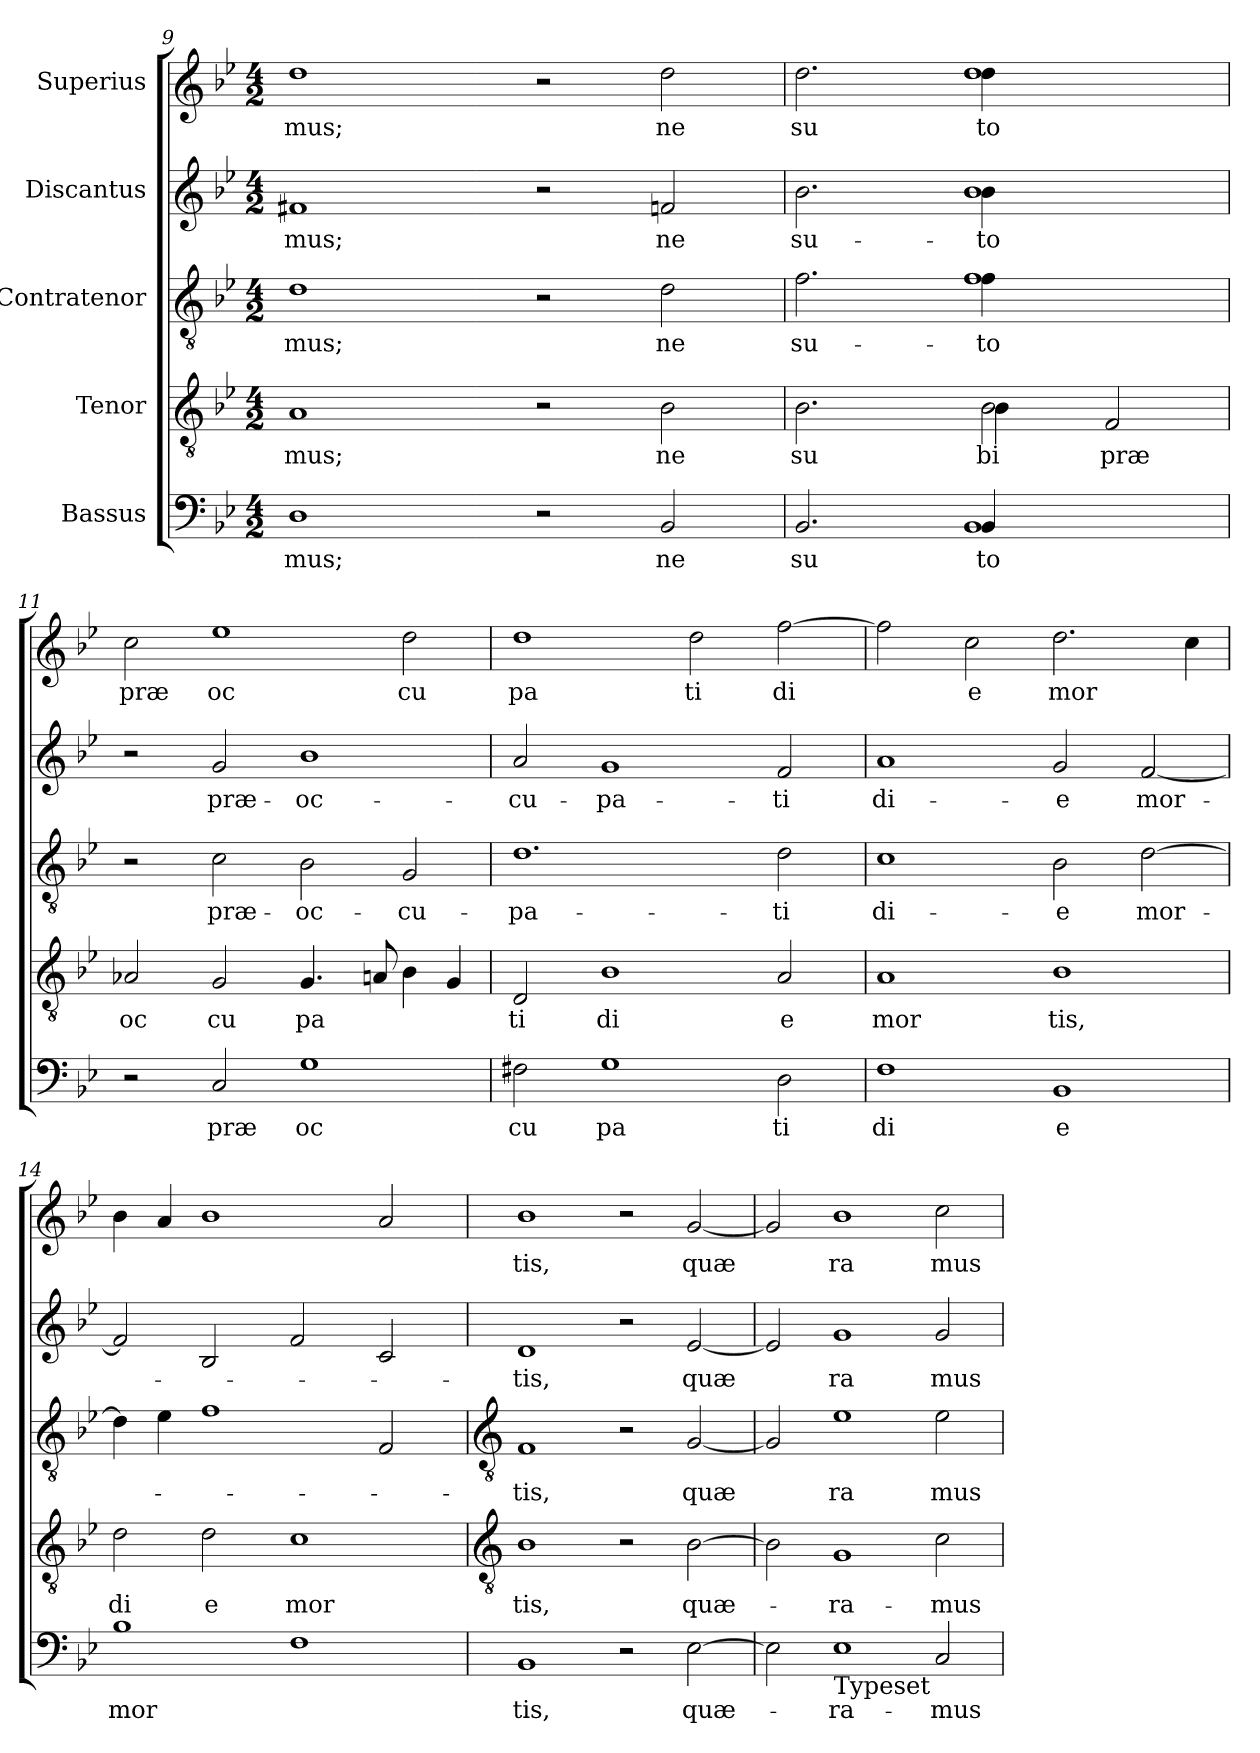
**kern	**text	**kern	**text	**kern	**text	**kern	**text	**kern	**text
*part5	*part5	*part4	*part4	*part3	*part3	*part2	*part2	*part1	*part1
*staff5	*staff5	*staff4	*staff4	*staff3	*staff3	*staff2	*staff2	*staff1	*staff1
*I"Bassus	*	*I"Tenor	*	*I"Contratenor	*	*I"Discantus	*	*I"Superius	*
*clefF4	*	*clefGv2	*	*clefGv2	*	*clefG2	*	*clefG2	*
*k[b-e-]	*	*k[b-e-]	*	*k[b-e-]	*	*k[b-e-]	*	*k[b-e-]	*
*B-:	*	*B-:	*	*B-:	*	*B-:	*	*B-:	*
*M4/2	*	*M4/2	*	*M4/2	*	*M4/2	*	*M4/2	*
=9	=9	=9	=9	=9	=9	=9	=9	=9	=9
!	!LO:LY:b	!	!LO:LY:b	!	!LO:LY:b	!	!LO:LY:b	!	!LO:LY:b
*^	*	*^	*	*^	*	*^	*	*^	*
1D/	4ryy	mus;	1A/	4ryy	mus;	1d/	4ryy	-mus;	1f#X/	4ryy	-mus;	1dd/	4ryy	mus;
.	4ryy	.	.	4ryy	.	.	4ryy	.	.	4ryy	.	.	4ryy	.
.	4ryy	.	.	4ryy	.	.	4ryy	.	.	4ryy	.	.	4ryy	.
.	4ryy	.	.	4ryy	.	.	4ryy	.	.	4ryy	.	.	4ryy	.
2r	4ryy	.	2r	4ryy	.	2r	4ryy	.	2r	4ryy	.	2r	4ryy	.
.	4ryy	.	.	4ryy	.	.	4ryy	.	.	4ryy	.	.	4ryy	.
!	!	!LO:LY:b	!	!	!LO:LY:b	!	!	!LO:LY:b	!	!	!LO:LY:b	!	!	!LO:LY:b
2BB-/	4ryy	ne	2B-\	4ryy	ne	2d\	4ryy	ne	2fn/	4ryy	ne	2dd\	4ryy	ne
.	4ryy	.	.	4ryy	.	.	4ryy	.	.	4ryy	.	.	4ryy	.
=10	=10	=10	=10	=10	=10	=10	=10	=10	=10	=10	=10	=10	=10	=10
!	!	!LO:LY:b	!	!	!LO:LY:b	!	!	!LO:LY:b	!	!	!LO:LY:b	!	!	!LO:LY:b
2.BB-/	4ryy	su	2.B-\	4ryy	su	2.f\	4ryy	su-	2.b-\	4ryy	su-	2.dd\	4ryy	su
.	4ryy	.	.	4ryy	.	.	4ryy	.	.	4ryy	.	.	4ryy	.
.	4ryy	.	.	4ryy	.	.	4ryy	.	.	4ryy	.	.	4ryy	.
!	!	!LO:LY:b	!	!	!	!	!	!	!	!	!	!	!	!
!	!	!LO:LY:b	!	!	!LO:LY:b	!	!	!	!	!	!	!	!	!
!	!	!	!	!	!LO:LY:b	!	!	!LO:LY:b	!	!	!	!	!	!
!	!	!	!	!	!	!	!	!LO:LY:b	!	!	!LO:LY:b	!	!	!
!	!	!	!	!	!	!	!	!	!	!	!LO:LY:b	!	!	!LO:LY:b
!	!	!	!	!	!	!	!	!	!	!	!	!	!	!LO:LY:b
4BB-/	1BB-\	to	2B-\	4B-\	bi	4f\	1f\	-to	4b-\	1b-\	-to	4dd\	1dd\	to
4ryy	.	.	.	4ryy	.	4ryy	.	.	4ryy	.	.	4ryy	.	.
!	!	!	!	!	!LO:LY:b	!	!	!	!	!	!	!	!	!
4ryy	.	.	2F/	4ryy	præ	4ryy	.	.	4ryy	.	.	4ryy	.	.
4ryy	.	.	.	4ryy	.	4ryy	.	.	4ryy	.	.	4ryy	.	.
=11	=11	=11	=11	=11	=11	=11	=11	=11	=11	=11	=11	=11	=11	=11
!	!	!	!	!	!LO:LY:b	!	!	!	!	!	!	!	!	!LO:LY:b
2r	4ryy	.	2A-X/	4ryy	oc	2r	4ryy	.	2r	4ryy	.	2cc\	4ryy	præ
.	4ryy	.	.	4ryy	.	.	4ryy	.	.	4ryy	.	.	4ryy	.
!	!	!LO:LY:b	!	!	!LO:LY:b	!	!	!LO:LY:b	!	!	!LO:LY:b	!	!	!LO:LY:b
2C/	4ryy	præ	2G/	4ryy	cu	2c\	4ryy	præ-	2g/	4ryy	præ-	1ee-/	4ryy	oc
.	4ryy	.	.	4ryy	.	.	4ryy	.	.	4ryy	.	.	4ryy	.
!	!	!LO:LY:b	!	!	!LO:LY:b	!	!	!LO:LY:b	!	!	!LO:LY:b	!	!	!
1G/	4ryy	oc	4.G/	4ryy	pa	2B-\	4ryy	-oc-	1b-/	4ryy	-oc-	.	4ryy	.
.	4ryy	.	.	4ryy	.	.	4ryy	.	.	4ryy	.	.	4ryy	.
.	.	.	8An/	.	.	.	.	.	.	.	.	.	.	.
!	!	!	!	!	!	!	!	!LO:LY:b	!	!	!	!	!	!LO:LY:b
.	4ryy	.	4B-\	4ryy	.	2G/	4ryy	-cu-	.	4ryy	.	2dd\	4ryy	cu
.	4ryy	.	4G/	4ryy	.	.	4ryy	.	.	4ryy	.	.	4ryy	.
=12	=12	=12	=12	=12	=12	=12	=12	=12	=12	=12	=12	=12	=12	=12
!	!	!LO:LY:b	!	!	!LO:LY:b	!	!	!LO:LY:b	!	!	!LO:LY:b	!	!	!LO:LY:b
2F#X\	4ryy	cu	2D/	4ryy	ti	1.d/	4ryy	-pa-	2a/	4ryy	-cu-	1dd/	4ryy	pa
.	4ryy	.	.	4ryy	.	.	4ryy	.	.	4ryy	.	.	4ryy	.
!	!	!LO:LY:b	!	!	!LO:LY:b	!	!	!	!	!	!LO:LY:b	!	!	!
1G/	4ryy	pa	1B-/	4ryy	di	.	4ryy	.	1g/	4ryy	-pa-	.	4ryy	.
.	4ryy	.	.	4ryy	.	.	4ryy	.	.	4ryy	.	.	4ryy	.
!	!	!	!	!	!	!	!	!	!	!	!	!	!	!LO:LY:b
.	4ryy	.	.	4ryy	.	.	4ryy	.	.	4ryy	.	2dd\	4ryy	ti
.	4ryy	.	.	4ryy	.	.	4ryy	.	.	4ryy	.	.	4ryy	.
!	!	!LO:LY:b	!	!	!LO:LY:b	!	!	!LO:LY:b	!	!	!LO:LY:b	!	!	!LO:LY:b
2D\	4ryy	ti	2A/	4ryy	e	2d\	4ryy	-ti	2f/	4ryy	-ti	[2ff\	4ryy	di
.	4ryy	.	.	4ryy	.	.	4ryy	.	.	4ryy	.	.	4ryy	.
=13	=13	=13	=13	=13	=13	=13	=13	=13	=13	=13	=13	=13	=13	=13
!	!	!LO:LY:b	!	!	!LO:LY:b	!	!	!LO:LY:b	!	!	!LO:LY:b	!	!	!
1F/	4ryy	di	1A/	4ryy	mor	1c/	4ryy	di-	1a/	4ryy	di-	2ff\]	4ryy	.
.	4ryy	.	.	4ryy	.	.	4ryy	.	.	4ryy	.	.	4ryy	.
!	!	!	!	!	!	!	!	!	!	!	!	!	!	!LO:LY:b
.	4ryy	.	.	4ryy	.	.	4ryy	.	.	4ryy	.	2cc\	4ryy	e
.	4ryy	.	.	4ryy	.	.	4ryy	.	.	4ryy	.	.	4ryy	.
!	!	!LO:LY:b	!	!	!LO:LY:b	!	!	!LO:LY:b	!	!	!LO:LY:b	!	!	!LO:LY:b
1BB-/	4ryy	e	1B-/	4ryy	tis,	2B-\	4ryy	-e	2g/	4ryy	-e	2.dd\	4ryy	mor
.	4ryy	.	.	4ryy	.	.	4ryy	.	.	4ryy	.	.	4ryy	.
!	!	!	!	!	!	!	!	!LO:LY:b	!	!	!LO:LY:b	!	!	!
.	4ryy	.	.	4ryy	.	[2d\	4ryy	mor-	[2f/	4ryy	mor-	.	4ryy	.
.	4ryy	.	.	4ryy	.	.	4ryy	.	.	4ryy	.	4cc\	4ryy	.
=14	=14	=14	=14	=14	=14	=14	=14	=14	=14	=14	=14	=14	=14	=14
!	!	!LO:LY:b	!	!	!LO:LY:b	!	!	!	!	!	!	!	!	!
1B-/	4ryy	mor	2d\	4ryy	di	4d\]	4ryy	.	2f/]	4ryy	.	4b-\	4ryy	.
.	4ryy	.	.	4ryy	.	4e-\	4ryy	.	.	4ryy	.	4a/	4ryy	.
!	!	!	!	!	!LO:LY:b	!	!	!	!	!	!	!	!	!
.	4ryy	.	2d\	4ryy	e	1f/	4ryy	.	2B-/	4ryy	.	1b-/	4ryy	.
.	4ryy	.	.	4ryy	.	.	4ryy	.	.	4ryy	.	.	4ryy	.
!	!	!	!	!	!LO:LY:b	!	!	!	!	!	!	!	!	!
1F/	4ryy	.	1c/	4ryy	mor	.	4ryy	.	2f/	4ryy	.	.	4ryy	.
.	4ryy	.	.	4ryy	.	.	4ryy	.	.	4ryy	.	.	4ryy	.
.	4ryy	.	.	4ryy	.	2F/	4ryy	.	2c/	4ryy	.	2a/	4ryy	.
.	4ryy	.	.	4ryy	.	.	4ryy	.	.	4ryy	.	.	4ryy	.
*v	*v	*	*	*	*	*v	*v	*	*v	*v	*	*v	*v	*
*	*	*v	*v	*	*	*	*	*	*	*
!!LO:LB:g=z
=15	=15	=15	=15	=15	=15	=15	=15	=15	=15
*	*	*clefGv2	*	*clefGv2	*	*	*	*	*
*^	*	*^	*	*^	*	*^	*	*^	*
!	!	!LO:LY:b	!	!	!LO:LY:b	!	!	!LO:LY:b	!	!	!LO:LY:b	!	!	!LO:LY:b
*v	*v	*	*	*	*	*v	*v	*	*v	*v	*	*v	*v	*
*	*	*v	*v	*	*	*	*	*	*	*
1BB-	tis,	1B-	tis,	1F	-tis,	1d	-tis,	1b-	tis,
2r	.	2r	.	2r	.	2r	.	2r	.
!	!LO:LY:b	!	!LO:LY:b	!	!LO:LY:b	!	!LO:LY:b	!	!LO:LY:b
[2E-\	quæ-	[2B-\	quæ-	[2G/	quæ	[2e-/	quæ	[2g/	quæ
=16	=16	=16	=16	=16	=16	=16	=16	=16	=16
2E-\]	.	2B-\]	.	2G/]	.	2e-/]	.	2g/]	.
!LO:TX:b:t=Typeset	!	!	!	!	!	!	!	!	!
!	!LO:LY:b	!	!LO:LY:b	!	!LO:LY:b	!	!LO:LY:b	!	!LO:LY:b
1E-	-ra-	1G	-ra-	1e-	ra	1g	ra	1b-	ra
!	!LO:LY:b	!	!LO:LY:b	!	!LO:LY:b	!	!LO:LY:b	!	!LO:LY:b
2C/	-mus	2c\	-mus	2e-\	mus	2g/	mus	2cc\	mus
=	=	=	=	=	=	=	=	=	=
*-	*-	*-	*-	*-	*-	*-	*-	*-	*-
